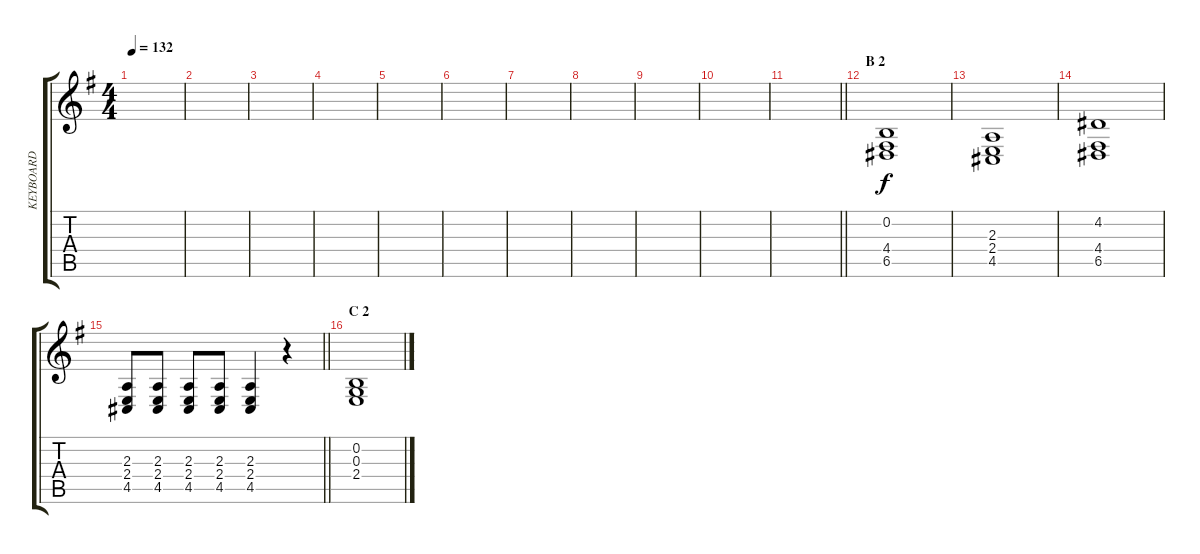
\track ("KEYBOARD" "KEYBOARD") {instrument acousticgrandpiano}
\staff {score tabs}
\tuning (E4 B3 G3 D3 A2 E2) {hide}
\ts (4 4)
\tempo 132
\clef g2
\ks g
|
|
|
|
|
|
|
|
|
|
\barLineRight lightlight
|
\section ("" "B 2")
(0.2 4.4 6.5).1 |
(2.3 2.4 4.5).1 |
(4.2 4.4 6.5).1 |
\barLineRight lightlight
(2.3 2.4 4.5).8 (2.3 2.4 4.5).8 (2.3 2.4 4.5).8 (2.3 2.4 4.5).8 (2.3 2.4 4.5).4 r.4 |
\section ("" "C 2")
(0.2 0.3 2.4).1
